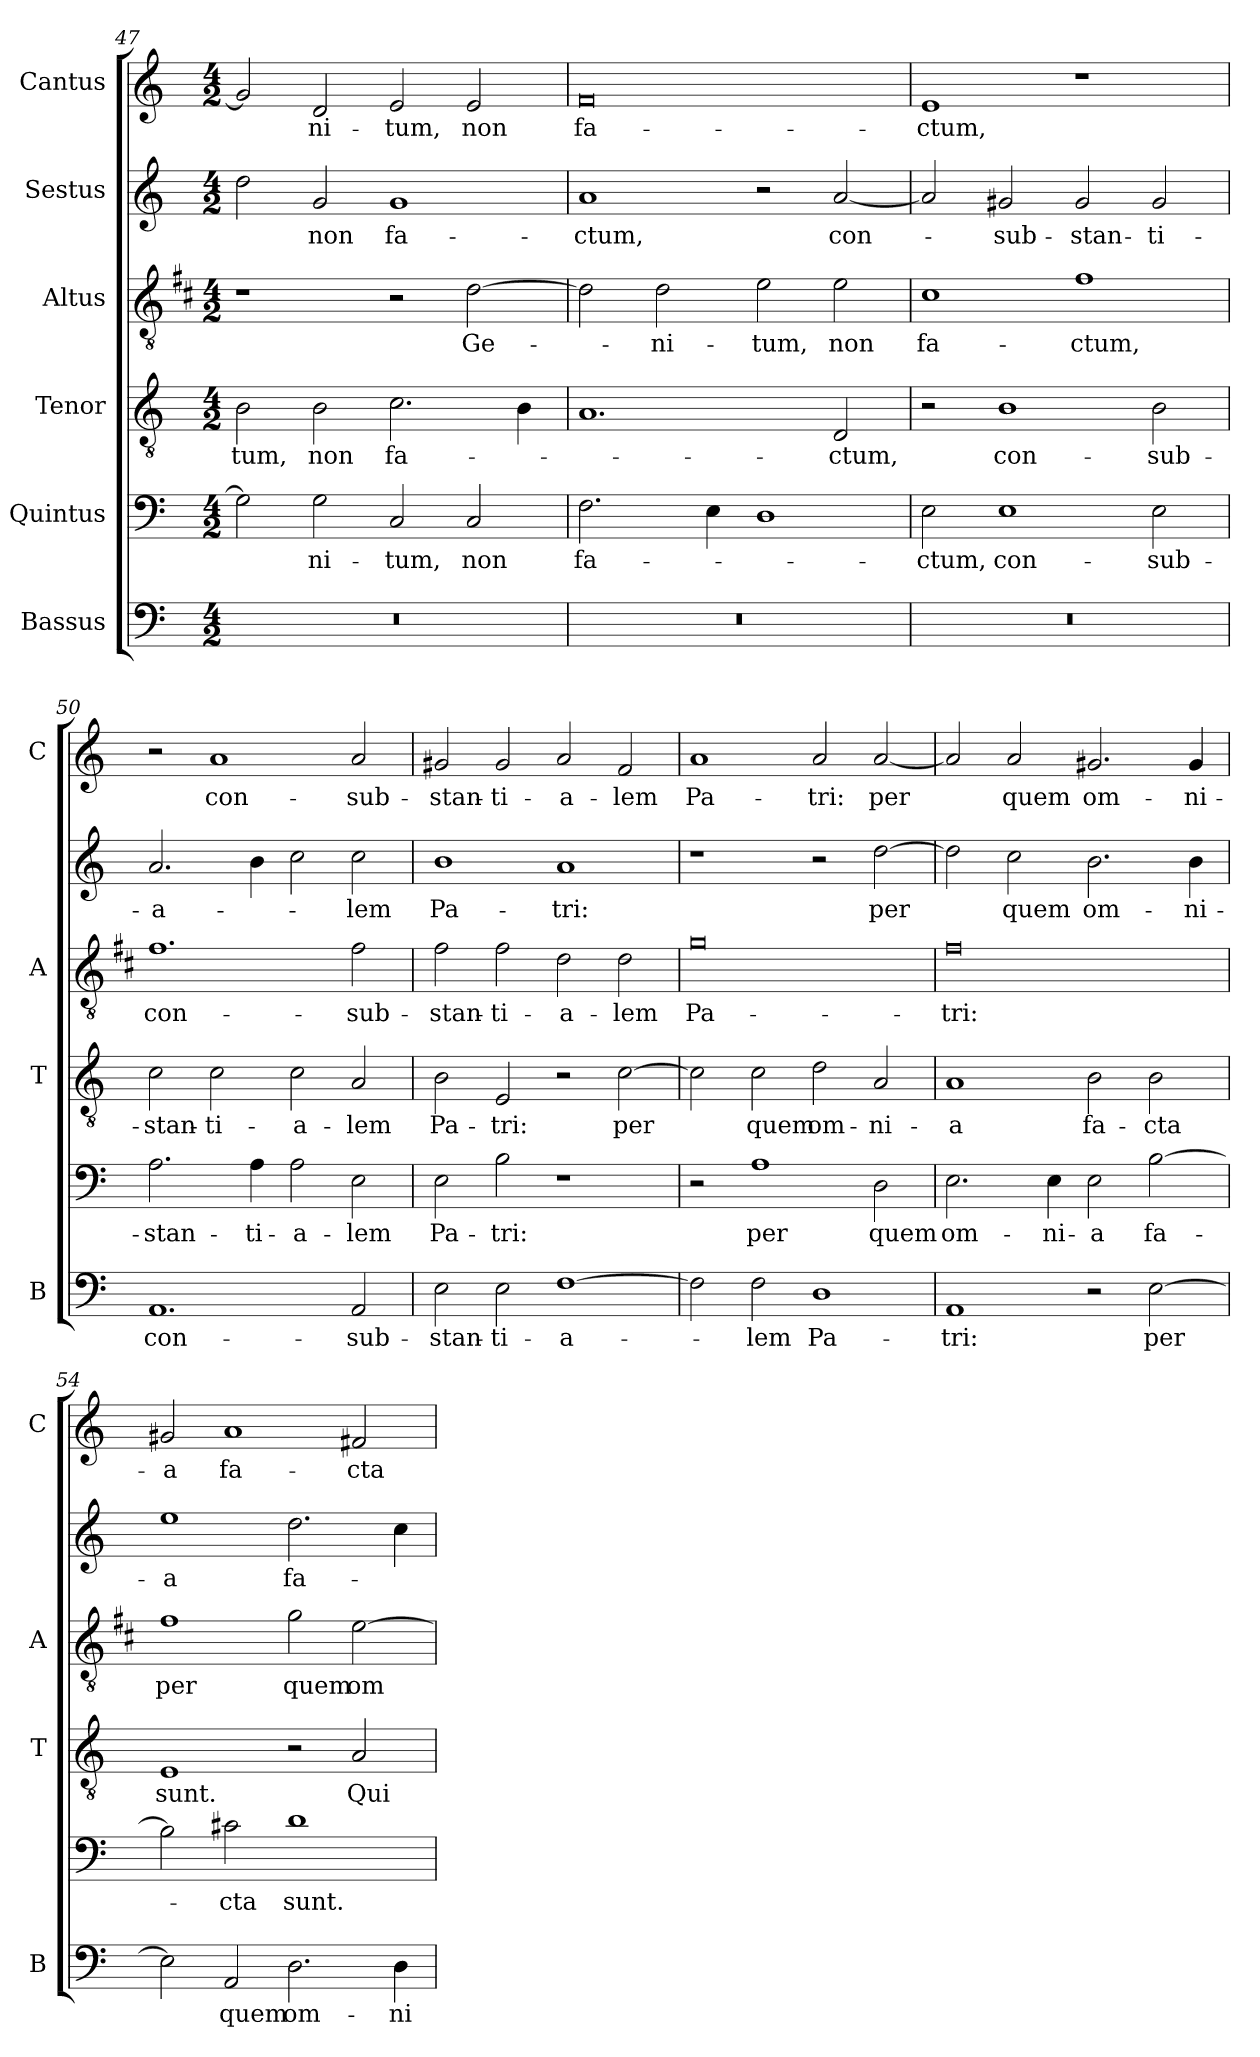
**kern	**text	**kern	**text	**kern	**text	**kern	**text	**kern	**text	**kern	**text
*part6	*part6	*part5	*part5	*part4	*part4	*part3	*part3	*part2	*part2	*part1	*part1
*staff6	*staff6	*staff5	*staff5	*staff4	*staff4	*staff3	*staff3	*staff2	*staff2	*staff1	*staff1
*I"Bassus	*	*I"Quintus	*	*I"Tenor	*	*I"Altus	*	*I"Sestus	*	*I"Cantus	*
*I'B	*	*	*	*I'T	*	*I'A	*	*	*	*I'C	*
*clefF4	*	*clefF4	*	*clefGv2	*	*clefGv2	*	*clefG2	*	*clefG2	*
*	*	*	*	*	*	*ITrd1c2	*	*	*	*	*
*k[]	*	*k[]	*	*k[]	*	*k[]	*	*k[]	*	*k[]	*
*C:	*	*C:	*	*C:	*	*C:	*	*C:	*	*C:	*
*M4/2	*	*M4/2	*	*M4/2	*	*M4/2	*	*M4/2	*	*M4/2	*
=47	=47	=47	=47	=47	=47	=47	=47	=47	=47	=47	=47
!	!	!	!	!	!LO:LY:b	!	!	!	!	!	!
0r	.	2G\]	.	2B\	-tum,	1r	.	2dd\	.	2g/]	.
!	!	!	!LO:LY:b	!	!LO:LY:b	!	!	!	!LO:LY:b	!	!LO:LY:b
.	.	2G\	-ni-	2B\	non	.	.	2g/	non	2d/	-ni-
!	!	!	!LO:LY:b	!	!LO:LY:b	!	!	!	!LO:LY:b	!	!LO:LY:b
.	.	2C/	-tum,	2.c\	fa-	2r	.	1g	fa-	2e/	-tum,
!	!	!	!LO:LY:b	!	!	!	!LO:LY:b	!	!	!	!LO:LY:b
.	.	2C/	non	.	.	[2c\	Ge-	.	.	2e/	non
.	.	.	.	4B\	.	.	.	.	.	.	.
!!LO:PB:g=z
=48	=48	=48	=48	=48	=48	=48	=48	=48	=48	=48	=48
!	!	!	!LO:LY:b	!	!	!	!	!	!LO:LY:b	!	!LO:LY:b
0r	.	2.F\	fa-	1.A	.	2c\]	.	1a	-ctum,	0f	fa-
!	!	!	!	!	!	!	!LO:LY:b	!	!	!	!
.	.	.	.	.	.	2c\	-ni-	.	.	.	.
.	.	4E\	.	.	.	.	.	.	.	.	.
!	!	!	!	!	!	!	!LO:LY:b	!	!	!	!
.	.	1D	.	.	.	2d\	-tum,	2r	.	.	.
!	!	!	!	!	!LO:LY:b	!	!LO:LY:b	!	!LO:LY:b	!	!
.	.	.	.	2D/	-ctum,	2d\	non	[2a/	con-	.	.
=49	=49	=49	=49	=49	=49	=49	=49	=49	=49	=49	=49
!	!	!	!LO:LY:b	!	!	!	!LO:LY:b	!	!	!	!LO:LY:b
0r	.	2E\	-ctum,	2r	.	1B	fa-	2a/]	.	1e	-ctum,
!	!	!	!LO:LY:b	!	!LO:LY:b	!	!	!	!LO:LY:b	!	!
.	.	1E	con-	1B	con-	.	.	2g#X/	-sub-	.	.
!	!	!	!	!	!	!	!LO:LY:b	!	!LO:LY:b	!	!
.	.	.	.	.	.	1e	-ctum,	2g#/	-stan-	1r	.
!	!	!	!LO:LY:b	!	!LO:LY:b	!	!	!	!LO:LY:b	!	!
.	.	2E\	-sub-	2B\	-sub-	.	.	2g#/	-ti-	.	.
=50	=50	=50	=50	=50	=50	=50	=50	=50	=50	=50	=50
!	!LO:LY:b	!	!LO:LY:b	!	!LO:LY:b	!	!LO:LY:b	!	!LO:LY:b	!	!
1.AA	con-	2.A\	-stan-	2c\	-stan-	1.e	con-	2.a/	-a-	2r	.
!	!	!	!	!	!LO:LY:b	!	!	!	!	!	!LO:LY:b
.	.	.	.	2c\	-ti-	.	.	.	.	1a	con-
!	!	!	!LO:LY:b	!	!	!	!	!	!	!	!
.	.	4A\	-ti-	.	.	.	.	4b\	.	.	.
!	!	!	!LO:LY:b	!	!LO:LY:b	!	!	!	!	!	!
.	.	2A\	-a-	2c\	-a-	.	.	2cc\	.	.	.
!	!LO:LY:b	!	!LO:LY:b	!	!LO:LY:b	!	!LO:LY:b	!	!LO:LY:b	!	!LO:LY:b
2AA/	-sub-	2E\	-lem	2A/	-lem	2e\	-sub-	2cc\	-lem	2a/	-sub-
=51	=51	=51	=51	=51	=51	=51	=51	=51	=51	=51	=51
!	!LO:LY:b	!	!LO:LY:b	!	!LO:LY:b	!	!LO:LY:b	!	!LO:LY:b	!	!LO:LY:b
2E\	-stan-	2E\	Pa-	2B\	Pa-	2e\	-stan-	1b	Pa-	2g#X/	-stan-
!	!LO:LY:b	!	!LO:LY:b	!	!LO:LY:b	!	!LO:LY:b	!	!	!	!LO:LY:b
2E\	-ti-	2B\	-tri:	2E/	-tri:	2e\	-ti-	.	.	2g#/	-ti-
!	!LO:LY:b	!	!	!	!	!	!LO:LY:b	!	!LO:LY:b	!	!LO:LY:b
[1F	-a-	1r	.	2r	.	2c\	-a-	1a	-tri:	2a/	-a-
!	!	!	!	!	!LO:LY:b	!	!LO:LY:b	!	!	!	!LO:LY:b
.	.	.	.	[2c\	per	2c\	-lem	.	.	2f/	-lem
=52	=52	=52	=52	=52	=52	=52	=52	=52	=52	=52	=52
!	!	!	!	!	!	!	!LO:LY:b	!	!	!	!LO:LY:b
2F\]	.	2r	.	2c\]	.	0f	Pa-	1r	.	1a	Pa-
!	!LO:LY:b	!	!LO:LY:b	!	!LO:LY:b	!	!	!	!	!	!
2F\	-lem	1A	per	2c\	quem	.	.	.	.	.	.
!	!LO:LY:b	!	!	!	!LO:LY:b	!	!	!	!	!	!LO:LY:b
1D	Pa-	.	.	2d\	om-	.	.	2r	.	2a/	-tri:
!	!	!	!LO:LY:b	!	!LO:LY:b	!	!	!	!LO:LY:b	!	!LO:LY:b
.	.	2D\	quem	2A/	-ni-	.	.	[2dd\	per	[2a/	per
=53	=53	=53	=53	=53	=53	=53	=53	=53	=53	=53	=53
!	!LO:LY:b	!	!LO:LY:b	!	!LO:LY:b	!	!LO:LY:b	!	!	!	!
1AA	-tri:	2.E\	om-	1A	-a	0e	-tri:	2dd\]	.	2a/]	.
!	!	!	!	!	!	!	!	!	!LO:LY:b	!	!LO:LY:b
.	.	.	.	.	.	.	.	2cc\	quem	2a/	quem
!	!	!	!LO:LY:b	!	!	!	!	!	!	!	!
.	.	4E\	-ni-	.	.	.	.	.	.	.	.
!	!	!	!LO:LY:b	!	!LO:LY:b	!	!	!	!LO:LY:b	!	!LO:LY:b
2r	.	2E\	-a	2B\	fa-	.	.	2.b\	om-	2.g#X/	om-
!	!LO:LY:b	!	!LO:LY:b	!	!LO:LY:b	!	!	!	!	!	!
[2E\	per	[2B\	fa-	2B\	-cta	.	.	.	.	.	.
!	!	!	!	!	!	!	!	!	!LO:LY:b	!	!LO:LY:b
.	.	.	.	.	.	.	.	4b\	-ni-	4g#/	-ni-
!!LO:LB:g=z
=54	=54	=54	=54	=54	=54	=54	=54	=54	=54	=54	=54
!	!	!	!	!	!LO:LY:b	!	!LO:LY:b	!	!LO:LY:b	!	!LO:LY:b
2E\]	.	2B\]	.	1E	sunt.	1e	per	1ee	-a	2g#X/	-a
!	!LO:LY:b	!	!LO:LY:b	!	!	!	!	!	!	!	!LO:LY:b
2AA/	quem	2c#X\	-cta	.	.	.	.	.	.	1a	fa-
!	!LO:LY:b	!	!LO:LY:b	!	!	!	!LO:LY:b	!	!LO:LY:b	!	!
2.D\	om-	1d	sunt.	2r	.	2f\	quem	2.dd\	fa-	.	.
!	!	!	!	!	!LO:LY:b	!	!LO:LY:b	!	!	!	!LO:LY:b
.	.	.	.	2A/	Qui	[2d\	om-	.	.	2f#X/	-cta
!	!LO:LY:b	!	!	!	!	!	!	!	!	!	!
4D\	-ni-	.	.	.	.	.	.	4cc\	.	.	.
=	=	=	=	=	=	=	=	=	=	=	=
*-	*-	*-	*-	*-	*-	*-	*-	*-	*-	*-	*-
